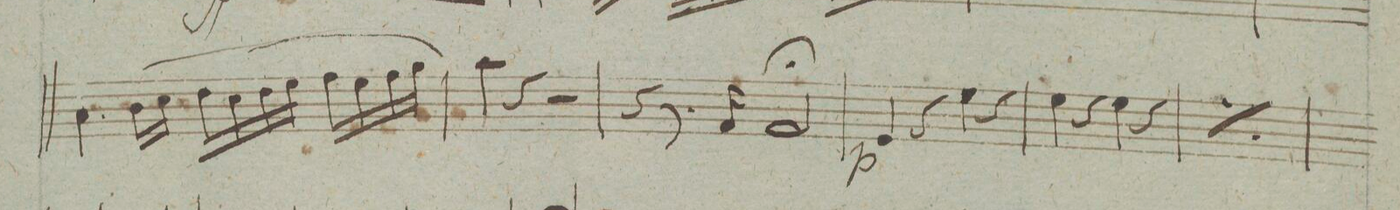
**kern	**dynam
*I"Baſso	*
*clefF4	*
*k[]	*
*met(c|)	*
*M2/2	*
4.C\	.
(16D\LL	.
16E\JJ	.
16F\LL	.
16E\	.
16F\	.
16G\JJ	.
16A\LL	.
16G\	.
16A\	.
16B\JJ)	.
=5	=5
4c\	.
4r	.
2r	.
=6	=6
4r	.
8.r	.
16AA/	.
2AA;/	.
=7	=7
4GG/	p
4r	.
4G\	.
4r	.
=8	=8
4G\	.
4r	.
4G\	.
4r	.
=9	=9
*rep	*
4G\	.
4r	.
4G\	.
4r	.
*Xrep	*
=10	=10
*-	*-
